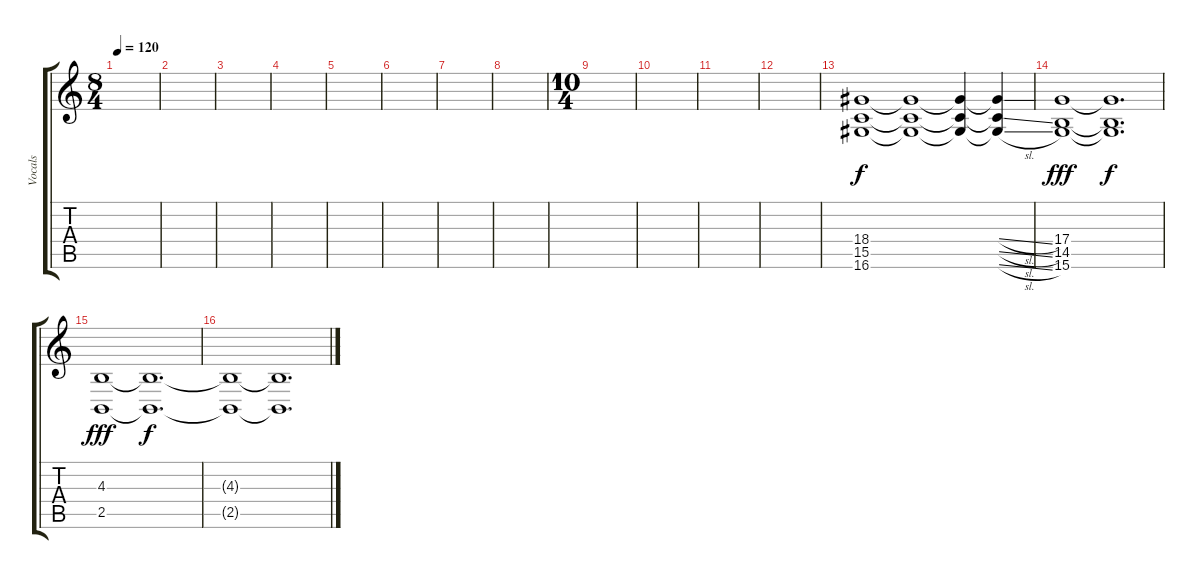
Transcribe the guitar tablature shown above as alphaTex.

\track ("Vocals" "Vocals") {instrument choiraahs}
\staff {score tabs}
\tuning (E4 B3 G3 D3 A2 E2) {hide}
\ts (8 4)
\section ("" "")
\tempo 120
\clef g2
\ks c
|
|
|
|
|
|
|
|
\ts (10 4)
|
|
|
|
\section ("" "")
(18.4 15.5 16.6).1 (18.4{t} 15.5{t} 16.6{t}).1{dy f} (18.4{t} 15.5{t} 16.6{t}).4 (18.4{sl t} 15.5{sl t} 16.6{sl t}).4 |
(17.4 14.5 15.6).1{dy fff} (17.4{t} 14.5{t} 15.6{t}).1{d dy f} |
(4.3 2.5).1{dy fff} (4.3{t} 2.5{t}).1{d dy f} |
(4.3{t} 2.5{t}).1 (4.3{t} 2.5{t}).1{d}
